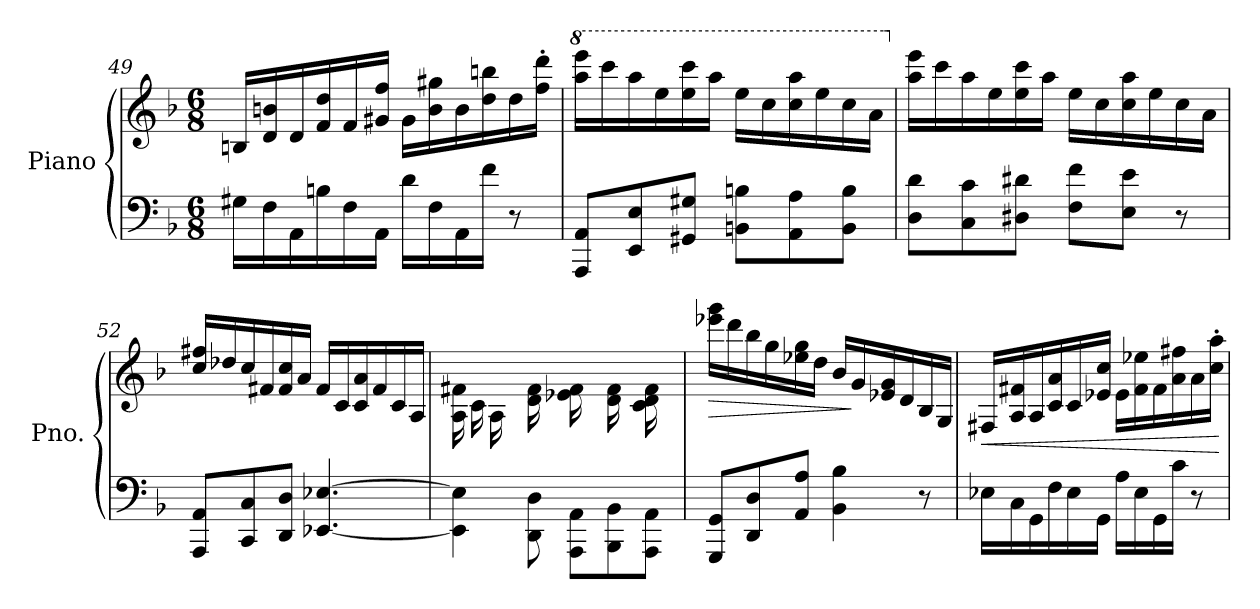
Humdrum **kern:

**kern	**kern	**dynam
*part1	*part1	*part1
*staff2	*staff1	*staff1/2
*I"Piano	*	*
*I'Pno.	*	*
!!LO:LB:g=z
*clefF4	*clefG2	*
*k[b-]	*k[b-]	*
*M6/8	*M6/8	*
=49	=49	=49
16G#X\LL	16Bn/LL	.
16F\	16d/ 16bn/	.
16AA\	16d/	.
16Bn\	16f/ 16dd/	.
16F\	16f/	.
16AA\JJ	16g#X/ 16ff/JJ	.
16d\LL	16g#\LL	.
16F\	16b\ 16gg#X\	.
16AA\	16b\	.
16f\JJ	16dd\ 16bbn\	.
8r	16dd\	.
.	16ff\' 16ddd\'JJ	.
=50	=50	=50
*	*8va	*
8AAA/ 8AA/L	16aaa\ 16eeee\LL	.
.	16cccc\	.
8EE/ 8E/	16aaa\	.
.	16eee\	.
8GG#X/ 8G#X/J	16eee\ 16cccc\	.
.	16aaa\JJ	.
8BBn\ 8Bn\L	16eee\LL	.
.	16ccc\	.
8AA\ 8A\	16ccc\ 16aaa\	.
.	16eee\	.
8BB\ 8B\J	16ccc\	.
.	16aa\JJ	.
=51	=51	=51
*	*X8va	*
8D\ 8d\L	16aa\ 16eee\LL	.
.	16ccc\	.
8C\ 8c\	16aa\	.
.	16ee\	.
8D#X\ 8d#X\J	16ee\ 16ccc\	.
.	16aa\JJ	.
8F\ 8f\L	16ee\LL	.
.	16cc\	.
8E\ 8e\J	16cc\ 16aa\	.
.	16ee\	.
8r	16cc\	.
.	16a\JJ	.
!!LO:PB:g=z
=52	=52	=52
8AAA/ 8AA/L	16cc/ 16ff#X/LL	.
.	16dd-X/	.
8CC/ 8C/	16cc/	.
.	16f#X/	.
8DD/ 8D/J	16f#/ 16cc/	.
.	16a/JJ	.
[4.EE-X/ [4.E-X/	16f#/LL	.
.	16c/	.
.	16c/ 16a/	.
.	16f#/	.
.	16c/	.
.	16A/JJ	.
=53	=53	=53
*^	*	*
8.ryy	4EE-\] 4E-\]	16A\ 16f#X\LL	.
.	.	16c\	.
.	.	16A\	.
16F#X/	.	16ryy	.
16ryy	8DD\ 8D\	16d\ 16f#\	.
16F#/JJ	.	16ryy	.
16ryy	8AAA\ 8AA\L	16e-X\ 16f#\LL	.
16F#/	.	16ryy	.
16ryy	8BBB-\ 8BB-\	16d\ 16f#\	.
16F#/	.	16ryy	.
16ryy	8AAA\ 8AA\J	16c\ 16d\ 16f#\	.
16F#'/JJ	.	16ryy	.
*v	*v	*	*
=54	=54	=54
!	!	!LO:HP:b
8GGG/ 8GG/L	16eee-X\ 16ggg\LL	>
.	16ddd\	.
8DD/ 8D/	16bb-\	.
.	16gg\	.
8AA/ 8A/J	16ee-X\ 16gg\	.
.	16dd\JJ	.
4BB-\ 4B-\	16b-/LL	.
.	16g/	]
.	16e-X/ 16g/	.
.	16d/	.
8r	16B-/	.
.	16G/JJ	.
!!LO:LB:g=z
=55	=55	=55
!	!	!LO:HP:b
16E-X\LL	16F#X/LL	<
16C\	16A/ 16f#X/	.
16GG\	16A/	.
16F\	16c/ 16a/	.
16E-\	16c/	.
16GG\JJ	16e-X/ 16cc/JJ	.
16A\LL	16e-\LL	.
16E-\	16f#\ 16ee-X\	.
16GG\	16f#\	.
16c\JJ	16a\ 16ff#X\	.
8r	16a\	.
.	16cc\' 16aa\'JJ	.
.	.	[
=	=	=
*-	*-	*-
